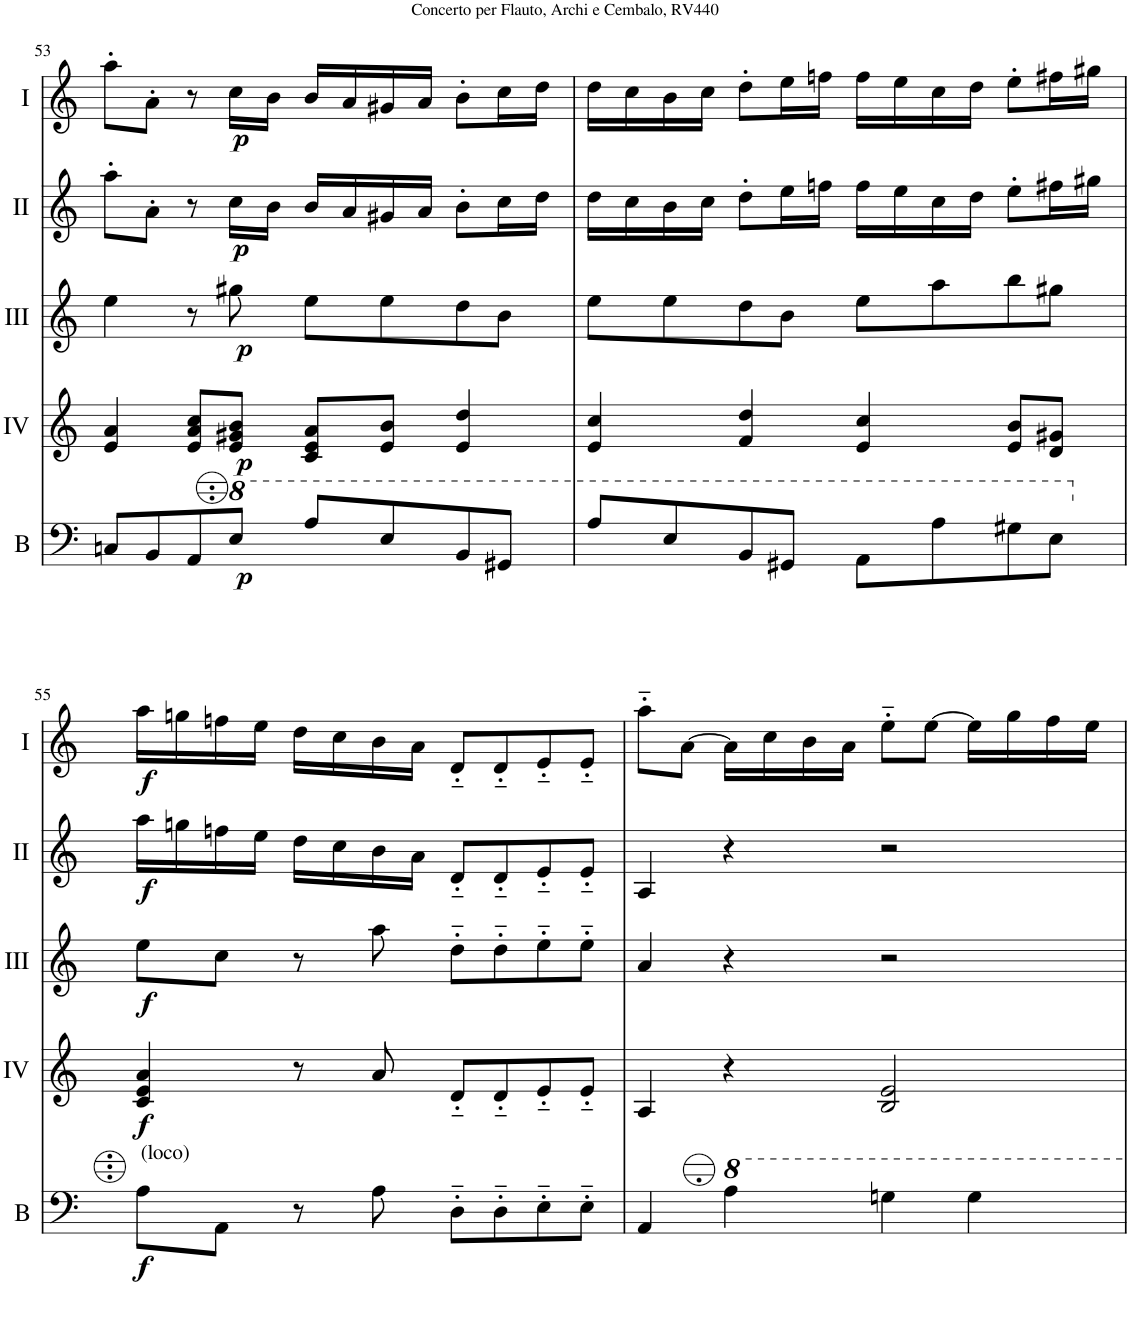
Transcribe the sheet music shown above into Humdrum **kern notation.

**kern	**dynam	**kern	**dynam	**kern	**dynam	**kern	**dynam	**kern	**dynam
*part5	*part5	*part4	*part4	*part3	*part3	*part2	*part2	*part1	*part1
*staff5	*staff5	*staff4	*staff4	*staff3	*staff3	*staff2	*staff2	*staff1	*staff1
*I"Basson	*	*I"Acc. 4	*	*I"Acc. 3	*	*I"Acc. 2	*	*I"Acc. 1	*
*I'B	*	*	*	*	*	*	*	*	*
!!LO:PB:g=z
*clefF4	*	*clefG2	*	*clefG2	*	*clefG2	*	*clefG2	*
*Trd7c12	*	*	*	*Trd7c12	*	*	*	*	*
*k[]	*	*k[]	*	*k[]	*	*k[]	*	*k[]	*
*M4/4	*	*M4/4	*	*M4/4	*	*M4/4	*	*M4/4	*
*met(c)	*	*met(c)	*	*met(c)	*	*met(c)	*	*met(c)	*
=53	=53	=53	=53	=53	=53	=53	=53	=53	=53
8Cn/L	.	4e/ 4a/	.	4ee\	.	8aa'\L	.	8aa'\L	.
8BB/	.	.	.	.	.	8a'\J	.	8a'\J	.
8AA/	.	8e/ 8a/ 8cc/L	.	8r	.	8r	.	8r	.
*8va	*	*	*	*	*	*	*	*	*
!	!LO:DY:b	!	!LO:DY:b	!	!LO:DY:b	!	!LO:DY:b	!	!LO:DY:b
8e/J	p	8e/ 8g#X/ 8b/J	p	8gg#X\	p	16cc\LL	p	16cc\LL	p
.	.	.	.	.	.	16b\JJ	.	16b\JJ	.
8a/L	.	8c/ 8e/ 8a/L	.	8ee\L	.	16b/LL	.	16b/LL	.
.	.	.	.	.	.	16a/	.	16a/	.
8e/	.	8e/ 8b/J	.	8ee\	.	16g#X/	.	16g#X/	.
.	.	.	.	.	.	16a/JJ	.	16a/JJ	.
8B/	.	4e/ 4dd/	.	8dd\	.	8b'\L	.	8b'\L	.
8G#X/J	.	.	.	8b\J	.	16cc\L	.	16cc\L	.
.	.	.	.	.	.	16dd\JJ	.	16dd\JJ	.
=54	=54	=54	=54	=54	=54	=54	=54	=54	=54
8a/L	.	4e/ 4cc/	.	8ee\L	.	16dd\LL	.	16dd\LL	.
.	.	.	.	.	.	16cc\	.	16cc\	.
8e/	.	.	.	8ee\	.	16b\	.	16b\	.
.	.	.	.	.	.	16cc\JJ	.	16cc\JJ	.
8B/	.	4f/ 4dd/	.	8dd\	.	8dd'\L	.	8dd'\L	.
8G#X/J	.	.	.	8b\J	.	16ee\L	.	16ee\L	.
.	.	.	.	.	.	16ffn\JJ	.	16ffn\JJ	.
8A\L	.	4e/ 4cc/	.	8ee\L	.	16ff\LL	.	16ff\LL	.
.	.	.	.	.	.	16ee\	.	16ee\	.
8a\	.	.	.	8aa\	.	16cc\	.	16cc\	.
.	.	.	.	.	.	16dd\JJ	.	16dd\JJ	.
8g#X\	.	8e/ 8b/L	.	8bb\	.	8ee'\L	.	8ee'\L	.
8e\J	.	8d/ 8g#X/J	.	8gg#X\J	.	16ff#X\L	.	16ff#X\L	.
.	.	.	.	.	.	16gg#X\JJ	.	16gg#X\JJ	.
!!LO:LB:g=z
=55	=55	=55	=55	=55	=55	=55	=55	=55	=55
*X8va	*	*	*	*	*	*	*	*	*
!LO:TX:a:t=(loco)	!	!	!	!	!	!	!	!	!
!	!LO:DY:b	!	!LO:DY:b	!	!LO:DY:b	!	!LO:DY:b	!	!LO:DY:b
8A\L	f	4c/ 4e/ 4a/	f	8ee\L	f	16aa\LL	f	16aa\LL	f
.	.	.	.	.	.	16ggn\	.	16ggn\	.
8AA\J	.	.	.	8cc\J	.	16ffn\	.	16ffn\	.
.	.	.	.	.	.	16ee\JJ	.	16ee\JJ	.
8r	.	8r	.	8r	.	16dd\LL	.	16dd\LL	.
.	.	.	.	.	.	16cc\	.	16cc\	.
8A\	.	8a/	.	8aa\	.	16b\	.	16b\	.
.	.	.	.	.	.	16a\JJ	.	16a\JJ	.
8D'~\L	.	8d'~/L	.	8dd'~\L	.	8d'~/L	.	8d'~/L	.
8D'~\	.	8d'~/	.	8dd'~\	.	8d'~/	.	8d'~/	.
8E'~\	.	8e'~/	.	8ee'~\	.	8e'~/	.	8e'~/	.
8E'~\J	.	8e'~/J	.	8ee'~\J	.	8e'~/J	.	8e'~/J	.
=56	=56	=56	=56	=56	=56	=56	=56	=56	=56
4AA/	.	4A/	.	4a/	.	4A/	.	8aa'~\L	.
.	.	.	.	.	.	.	.	[8a\J	.
4a\	.	4r	.	4r	.	4r	.	16a\LL]	.
.	.	.	.	.	.	.	.	16cc\	.
.	.	.	.	.	.	.	.	16b\	.
.	.	.	.	.	.	.	.	16a\JJ	.
4gn\	.	2B/ 2e/	.	2r	.	2r	.	8ee'~\L	.
.	.	.	.	.	.	.	.	[8ee\J	.
4g\	.	.	.	.	.	.	.	16ee\LL]	.
.	.	.	.	.	.	.	.	16gg\	.
.	.	.	.	.	.	.	.	16ff\	.
.	.	.	.	.	.	.	.	16ee\JJ	.
=	=	=	=	=	=	=	=	=	=
*-	*-	*-	*-	*-	*-	*-	*-	*-	*-
